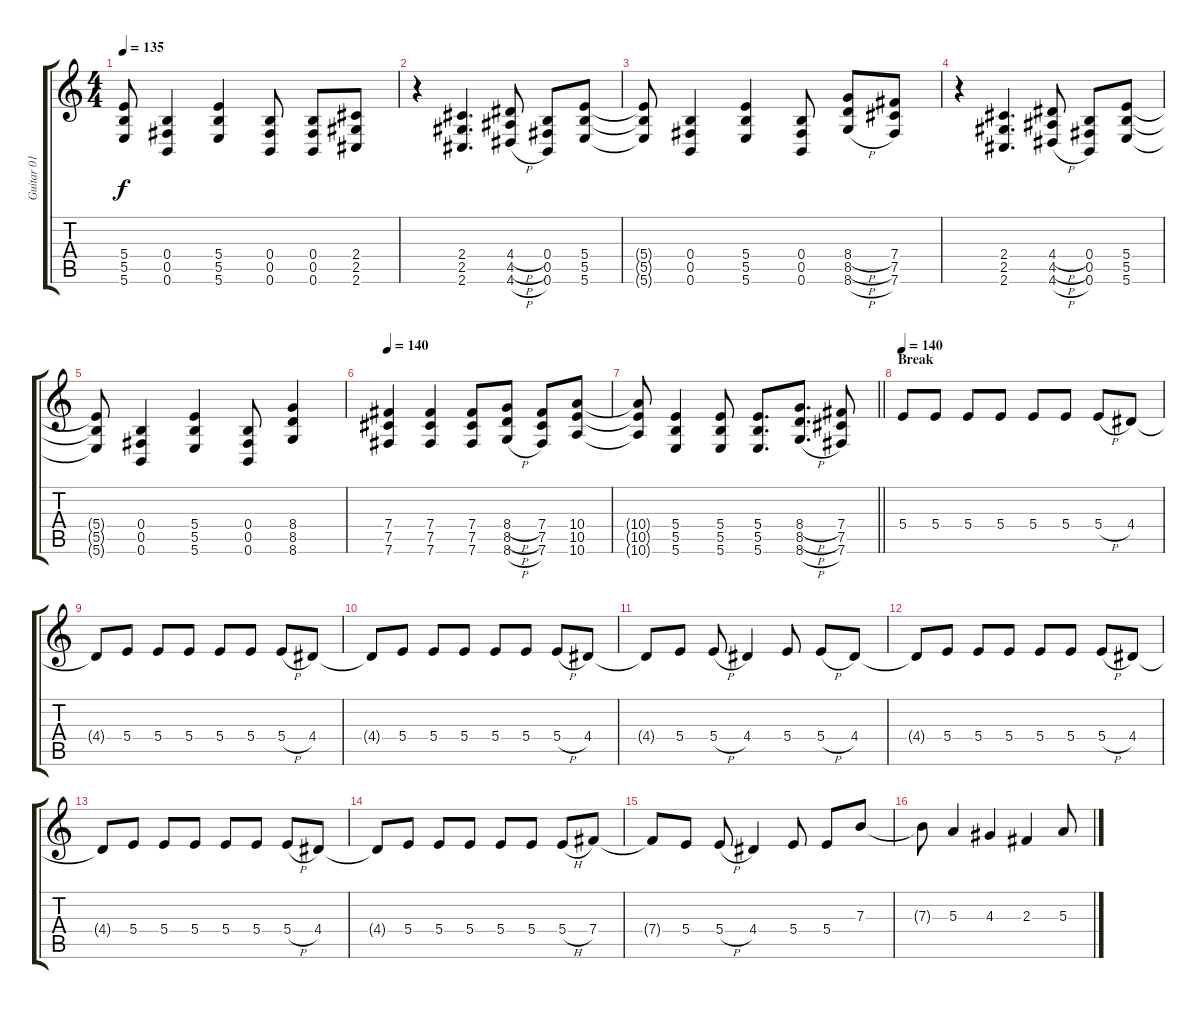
\track ("Guitar 01" "Guitar 01") {instrument overdrivenguitar}
\staff {score tabs}
\tuning (Db4 Ab3 E3 B2 Gb2 B1) {hide}
\ts (4 4)
\tempo 135
\clef g2
\ks c
(5.4{t} 5.5{t} 5.6{t}).8{dy f} (0.4 0.5 0.6).4 (5.4 5.5 5.6).4 (0.4 0.5 0.6).8 (0.4 0.5 0.6).8 (2.4 2.5 2.6).8 |
r.4 (2.4 2.5 2.6).4{d} (4.4{h} 4.5{h} 4.6{h}).8 (0.4 0.5 0.6).8 (5.4 5.5 5.6).8 |
(5.4{t} 5.5{t} 5.6{t}).8 (0.4 0.5 0.6).4 (5.4 5.5 5.6).4 (0.4 0.5 0.6).8 (8.4{h} 8.5{h} 8.6{h}).8 (7.4 7.5 7.6).8 |
r.4 (2.4 2.5 2.6).4{d} (4.4{h} 4.5{h} 4.6{h}).8 (0.4 0.5 0.6).8 (5.4 5.5 5.6).8 |
(5.4{t} 5.5{t} 5.6{t}).8 (0.4 0.5 0.6).4 (5.4 5.5 5.6).4 (0.4 0.5 0.6).8 (8.4 8.5 8.6).4 |
\tempo 140
(7.4 7.5 7.6).4 (7.4 7.5 7.6).4 (7.4 7.5 7.6).8 (8.4{h} 8.5{h} 8.6{h}).8 (7.4 7.5 7.6).8 (10.4 10.5 10.6).8 |
\barLineRight lightlight
(10.4{t} 10.5{t} 10.6{t}).8 (5.4 5.5 5.6).4 (5.4 5.5 5.6).8 (5.4 5.5 5.6).8{d} (8.4{h} 8.5{h} 8.6{h}).8{d} (7.4 7.5 7.6).8 |
\section ("" "Break")
\tempo 140
5.4.8 5.4.8 5.4.8 5.4.8 5.4.8 5.4.8 5.4{h}.8 4.4.8 |
4.4{t}.8 5.4.8 5.4.8 5.4.8 5.4.8 5.4.8 5.4{h}.8 4.4.8 |
4.4{t}.8 5.4.8 5.4.8 5.4.8 5.4.8 5.4.8 5.4{h}.8 4.4.8 |
4.4{t}.8 5.4.8 5.4{h}.8 4.4.4 5.4.8 5.4{h}.8 4.4.8 |
4.4{t}.8 5.4.8 5.4.8 5.4.8 5.4.8 5.4.8 5.4{h}.8 4.4.8 |
4.4{t}.8 5.4.8 5.4.8 5.4.8 5.4.8 5.4.8 5.4{h}.8 4.4.8 |
4.4{t}.8 5.4.8 5.4.8 5.4.8 5.4.8 5.4.8 5.4{h}.8 7.4.8 |
7.4{t}.8 5.4.8 5.4{h}.8 4.4.4 5.4.8 5.4.8 7.3.8 |
7.3{t}.8 5.3.4 4.3.4 2.3.4 5.3.8
